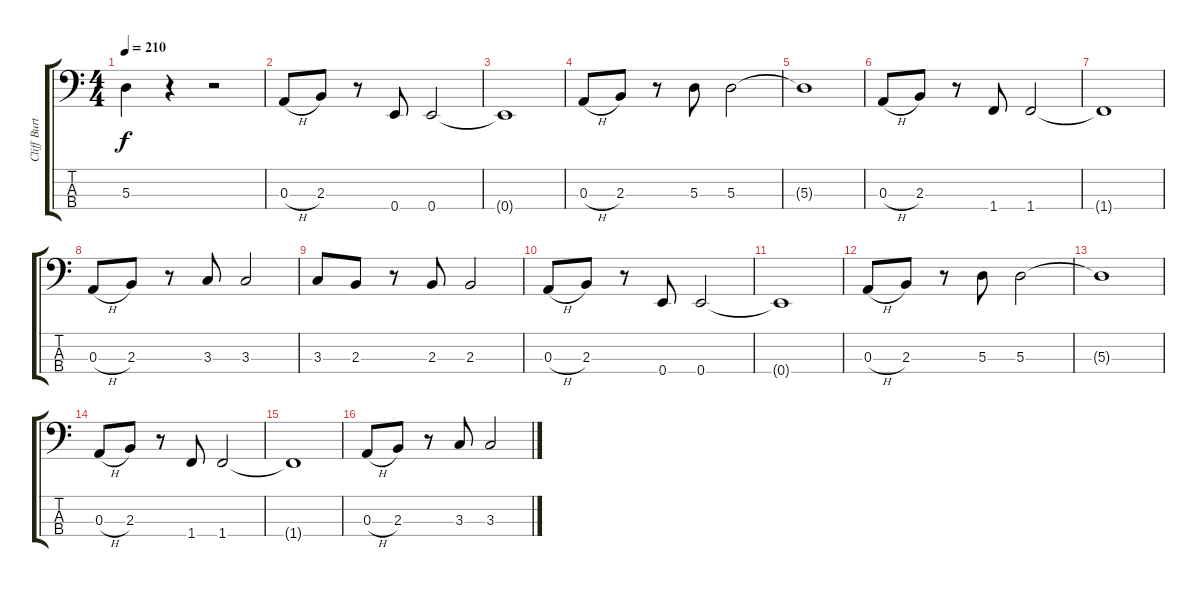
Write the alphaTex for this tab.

\track ("Cliff Burton" "Cliff Burt") {instrument electricbassfinger}
\staff {score tabs}
\tuning (G2 D2 A1 E1) {hide}
\ts (4 4)
\tempo 210
\clef f4
\ks c
5.3.4{dy f} r.4 r.2 |
0.3{h}.8 2.3.8 r.8 0.4.8 0.4.2 |
0.4{t}.1 |
0.3{h}.8 2.3.8 r.8 5.3.8 5.3.2 |
5.3{t}.1 |
0.3{h}.8 2.3.8 r.8 1.4.8 1.4.2 |
1.4{t}.1 |
0.3{h}.8 2.3.8 r.8 3.3.8 3.3.2 |
3.3.8 2.3.8 r.8 2.3.8 2.3.2 |
0.3{h}.8 2.3.8 r.8 0.4.8 0.4.2 |
0.4{t}.1 |
0.3{h}.8 2.3.8 r.8 5.3.8 5.3.2 |
5.3{t}.1 |
0.3{h}.8 2.3.8 r.8 1.4.8 1.4.2 |
1.4{t}.1 |
0.3{h}.8 2.3.8 r.8 3.3.8 3.3.2
